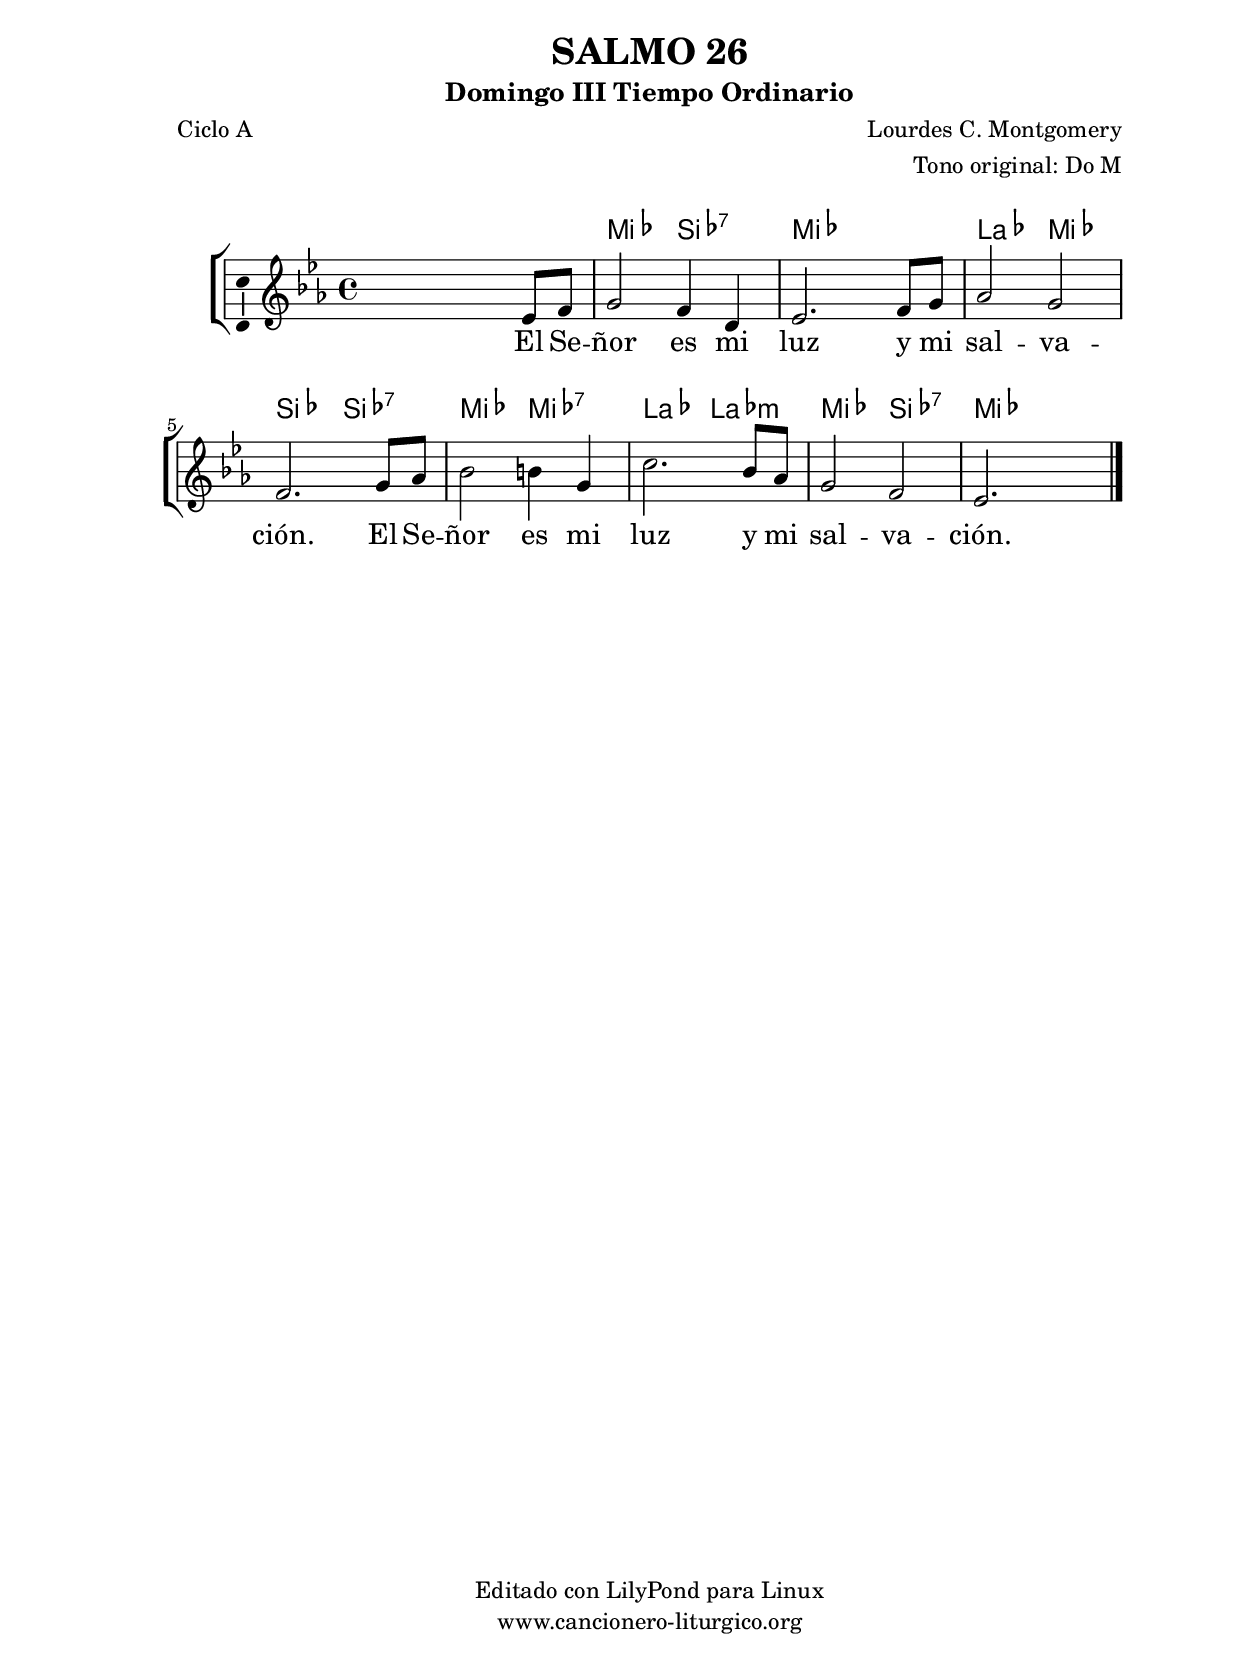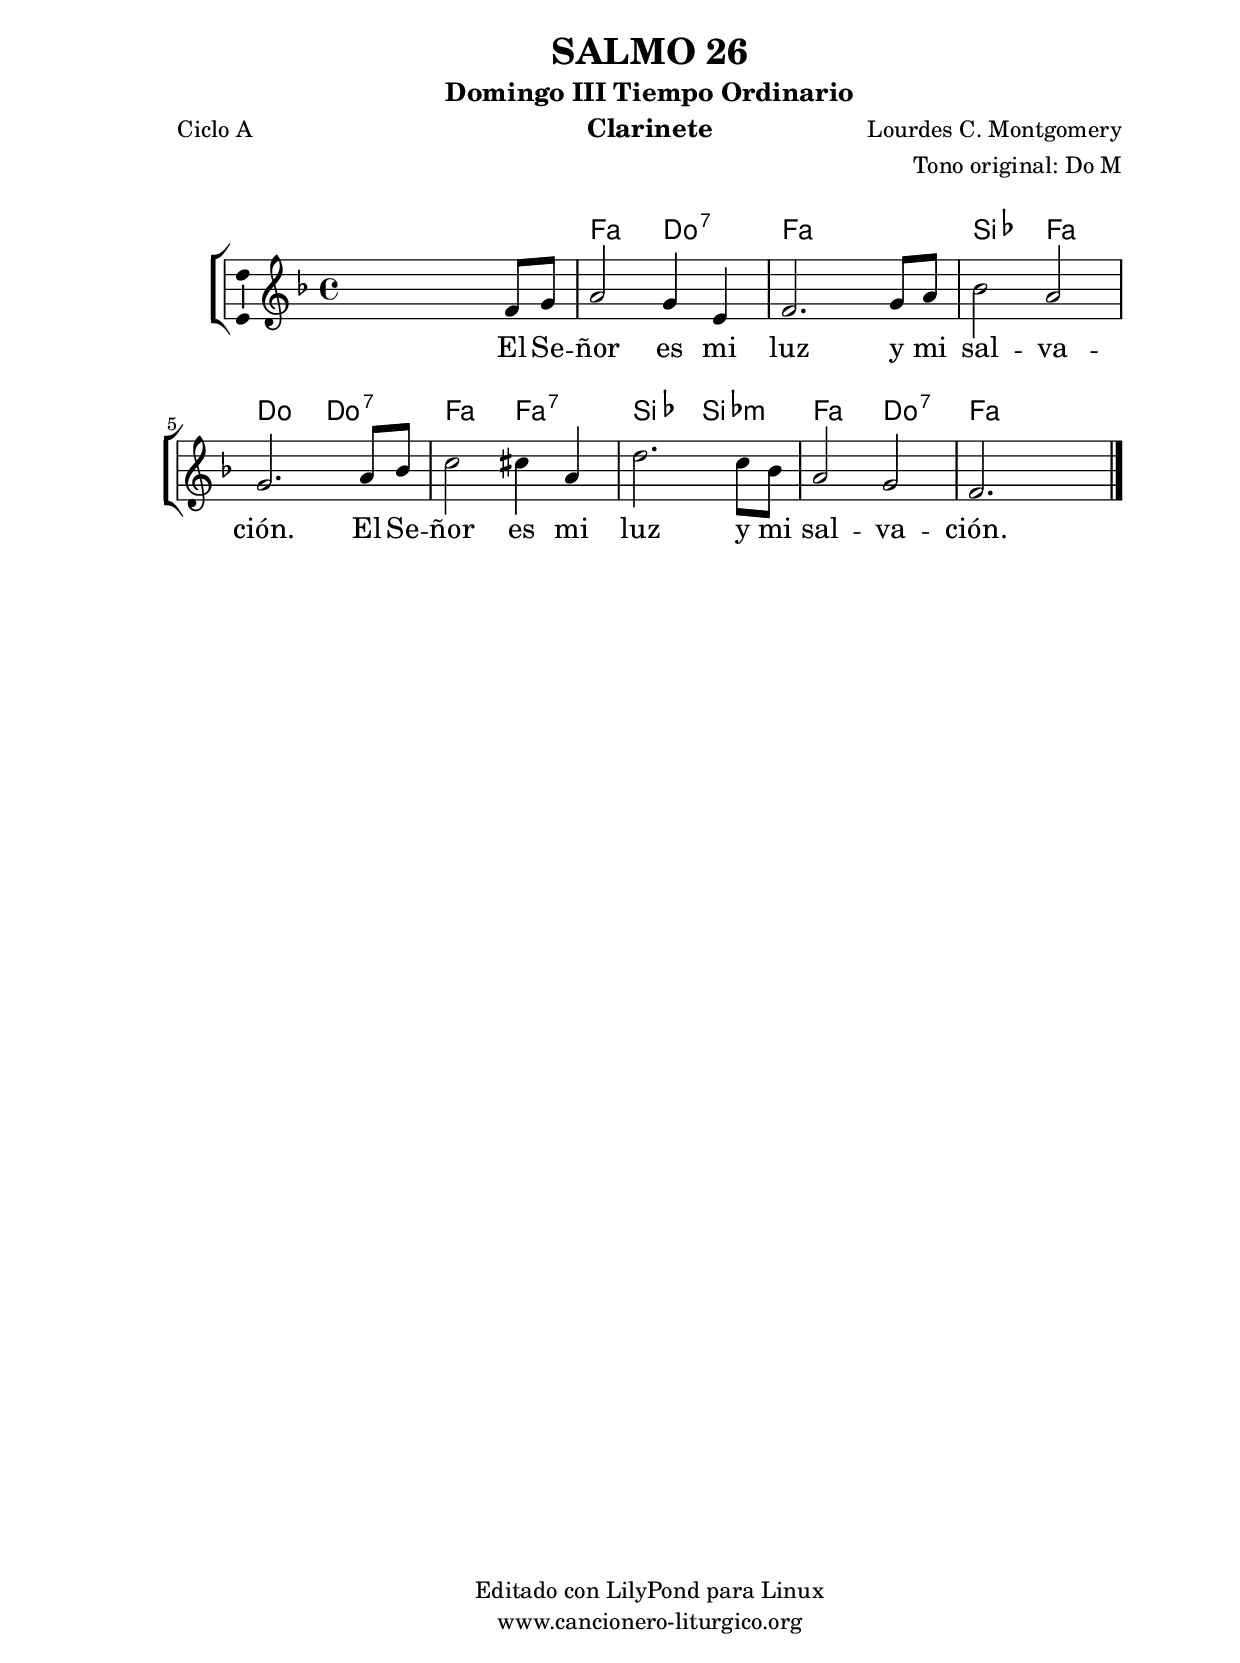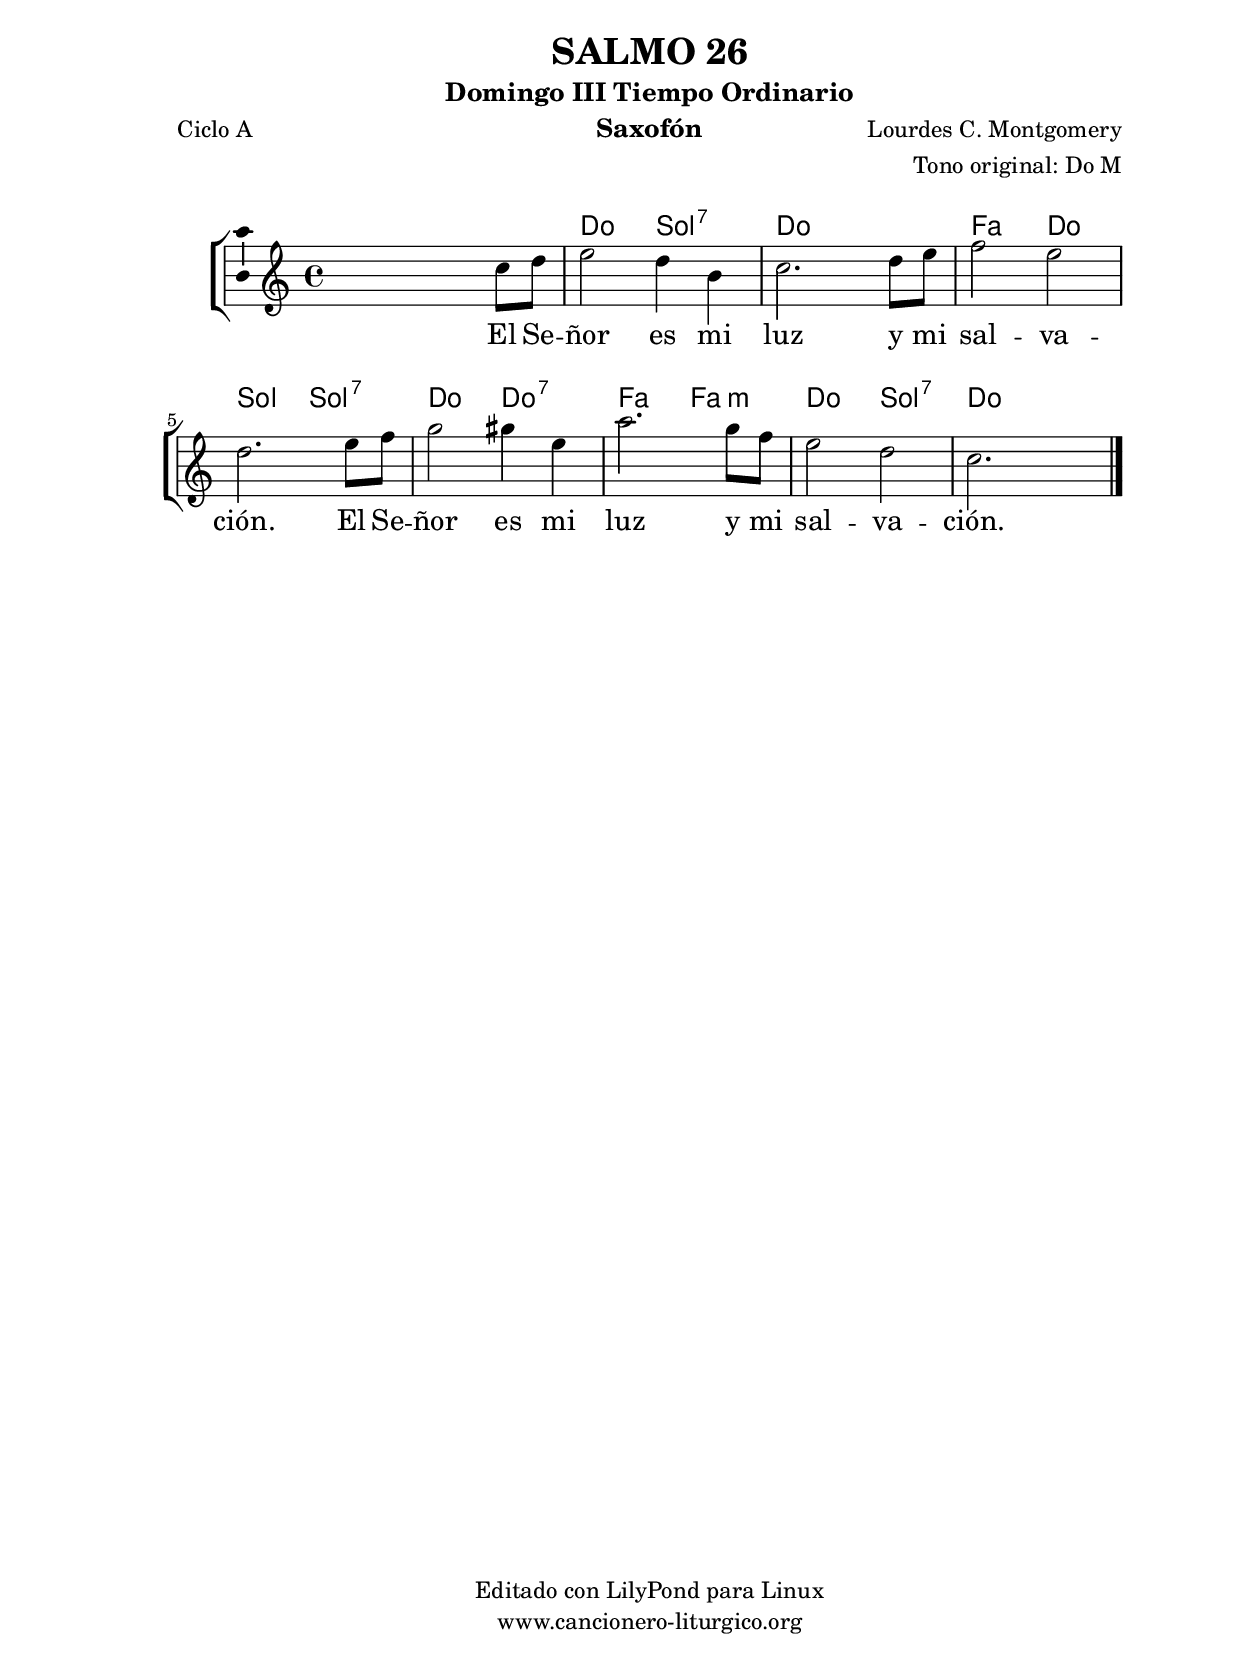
%
%para convertir .midi en .wav:
%timidity filename.midi -Ow -o finename.wav
%
%
%Para convertir de .wav a .mp3:
%lame -h -m j filename.wav
%
%
%para escuchar el midi:
%timidity nombrefichero.midi
%


%versión de lilypond para la que se ha escrito esta partitura:
\version "2.16.0"

	%Tamaño papel
	#(set-default-paper-size "a4")
	%Tamaño partitura
	#(set-global-staff-size 20)
	%No responde al pulsar sobre una nota
	#(ly:set-option 'point-and-click #f)

%parámetros del encabezamiento:
\header {
	title = "SALMO 26"
	subtitle = "Domingo III Tiempo Ordinario"
	composer = "Lourdes C. Montgomery"
	poet = "Ciclo A"
	meter = ""
	arranger = "Tono original: Do M"
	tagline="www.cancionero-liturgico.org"
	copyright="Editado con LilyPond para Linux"
	tiempo = "Ordinario"
	usos = "Salmo"
	letra = "El Señor es mi luz y mi salvación."
	}

%parámetros asociados al papel:
\paper  {
	oddHeaderMarkup = \markup {\fill-line { \on-the-fly #not-first-page \fromproperty #'header:title \on-the-fly #not-first-page \fromproperty #'header:composer }}
	evenHeaderMarkup = \markup {\fill-line { \fromproperty #'header:composer \fromproperty #'header:title }}
	#(set-paper-size "a4")
	print-page-number = ##f
	first-page-number = 1
	print-first-page-number = ##f
%	head-separation = 3.0 \cm
	top-margin = 2.0 \cm
	bottom-margin = 0.5\cm
%%%	bottom-margin = -1.0\cm
	left-margin = 3.0 \cm
	line-width = 16.0 \cm 
	indent = 8\mm
	interscoreline = 2.\mm
	between-system-space = 15\mm
%	para que las partituras no llenen la hoja:
	ragged-bottom = ##t
%	idem para la última hoja:
	ragged-last-bottom = ##f
%	para que las partituras llenen el ancho del papel:
	ragged-last = ##f
	after-title-space = 2.5 \cm
%page-count=1
%system-count=8

	%Flexible Vertical Spacing
%	markup-markup-spacing =
%	#'((basic-distance . 15) (minimum-distance . 15) (padding . 3))
	markup-system-spacing =
	#'((basic-distance . 15) (minimum-distance . 15) (padding . 3))
	system-system-spacing =
	#'((basic-distance . 15) (minimum-distance . 15) (padding . 3))
	score-system-spacing =
	#'((basic-distance . 15) (minimum-distance . 15) (padding . 5))
%	top-system-spacing = % header
%	#'((basic-distance . 8) (minimum-distance . 0) (padding . 3))
%	top-markup-spacing =
%	#'((basic-distance . 20) (minimum-distance . 20) (padding . 3))
	last-bottom-spacing = % footer
	#'((basic-distance . 5) (minimum-distance . 5) (padding . 3))
%	score-markup-spacing =
%	#'((basic-distance . 16) (minimum-distance . 13) (padding . 3))

	}


%parámetros que afectan a toda la partitura:
global =  {
	%clave de sol (G):
	\clef G
	%armadura:
	\transpose c ees
	\key c \major
	\tempo 4=120
	\set Score.tempoHideNote = ##t
	}


acordes = {
	\italianChords
	\chordmode {
	\transpose c ees
{
s1 c2 g:7 c s f c g g:7 c c:7 f f:m c g:7 c s

	}
	}
}


melodia = 
{
	\transpose c ees
	\relative c'{
	\time 4/4

s2 s4 c8 d
e2 d4 b
c2. d8 e
f2 e
d2. e8 f
g2 gis4 e
a2. g8 f
e2 d
c2. s4

	\bar "|."
	}
	}


texto = \lyricmode {
El Se -- ñor es mi luz y mi sal -- va -- ción.
El Se -- ñor es mi luz y mi sal -- va -- ción.
	}


acordesStaff = \context ChordNames = acordesStaff <<
	\set chordChanges = ##t
	\acordes
	>>


vozStaff = \context Voice = vozStaff
\with {\consists "Ambitus_engraver"}
<<
%	\set Staff.instrumentName = ""
%	\set Staff.shortInstrumentName = ""
%	\set Staff.midiInstrument = #"clarinet"
%	\set Staff.midiInstrument = #"cello"
%	\set Staff.midiInstrument = #"flute"
	\set Staff.midiInstrument = #"electric guitar (jazz)"
%	\set Staff.midiInstrument = #"english horn"
%	\set Staff.midiInstrument = #"violin"
%	\set Staff.midiInstrument = #"glockenspiel"
	\set Staff.midiMinimumVolume = #0.7
	\set Staff.midiMaximumVolume = #0.9
	\global
	\melodia
	>>


textoStaff = \context Lyrics = textoStaff <<
	\lyricsto vozStaff \texto
	>>

\book {
	\score {
		\context ChoirStaff {
			\override StaffGroup.SystemStartBracket #'collapse-height = #1
			\override Score.SystemStartBar #'collapse-height = #1
			<<
			\acordesStaff
			\vozStaff
			\textoStaff
			>>
			}
		\layout {
	    		\context {
				\Lyrics
				\override LyricText #'font-size = #2
				}
	   		 \context {
				\Score
				%fontSize = #3
				\override StaffSymbol #'staff-space = #(magstep +3)
				%\override Beam #'thickness = #0.55
				%\override SpacingSpanner #'spacing-increment = #1.0
				%\override Slur #'height-limit = #1.5
				}
			}
		}
	\score {
		\unfoldRepeats
		\context ChoirStaff {
			<<
			\acordesStaff
			\vozStaff
			>>
			}
		\midi {
	  		\context {
	  			\Score
				tempoWholesPerMinute = #(ly:make-moment 70 4)
				}
			}
		}
	}

%Partitura para clarinete
#(define output-suffix "C")
\book {
	\header{
		instrument = "Clarinete"
		}
	\score {
		\context ChoirStaff {
			\override StaffGroup.SystemStartBracket #'collapse-height = #1
			\override Score.SystemStartBar #'collapse-height = #1
\transpose c d
			<<
			\acordesStaff
			\vozStaff
			\textoStaff
			>>
			}
		\layout {
	    		\context {
				\Lyrics
				\override LyricText #'font-size = #2
				}
	   		 \context {
				\Score
				\override StaffSymbol #'staff-space = #(magstep +3)
				}
			}
		}
	}

%Partitura para saxofón
#(define output-suffix "S")
\book {
	\header{
		instrument = "Saxofón"
		}
	\score {
		\context ChoirStaff {
			\override StaffGroup.SystemStartBracket #'collapse-height = #1
			\override Score.SystemStartBar #'collapse-height = #1
\transpose c a
			<<
			\acordesStaff
			\vozStaff
			\textoStaff
			>>
			}
		\layout {
	    		\context {
				\Lyrics
				\override LyricText #'font-size = #2
				}
	   		 \context {
				\Score
				\override StaffSymbol #'staff-space = #(magstep +3)
				}
			}
		}
	}

